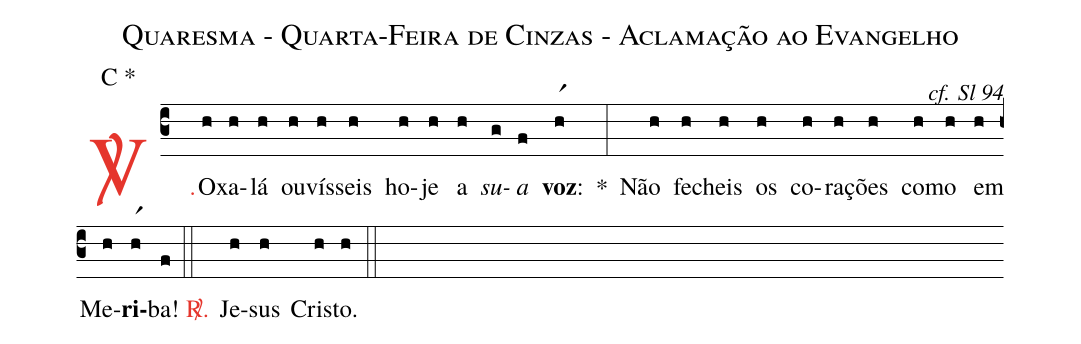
name: Quaresma - Quarta-Feira de Cinzas - Aclamação ao Evangelho;
mode: C *;
commentary: cf. Sl 94;
%%
(c3)

<c><sp>V/</sp>.</c>() O(h)xa(h)lá(h) ou(h)vís(h)seis(h) ho(h)je(h) a(h) <i>su</i>(g)<i>a</i>(f) <b>voz</b>:(hr1) *(:)
Não(h) fe(h)cheis(h) os(h) co(h)ra(h)ções(h) co(h)mo(h) em(h) Me(h)<b>ri</b>(hr1)ba!(f)

(::)

<c><sp>R/</sp>.</c>() Je(h)sus(h) Cris(h)to.(h)

(::)
